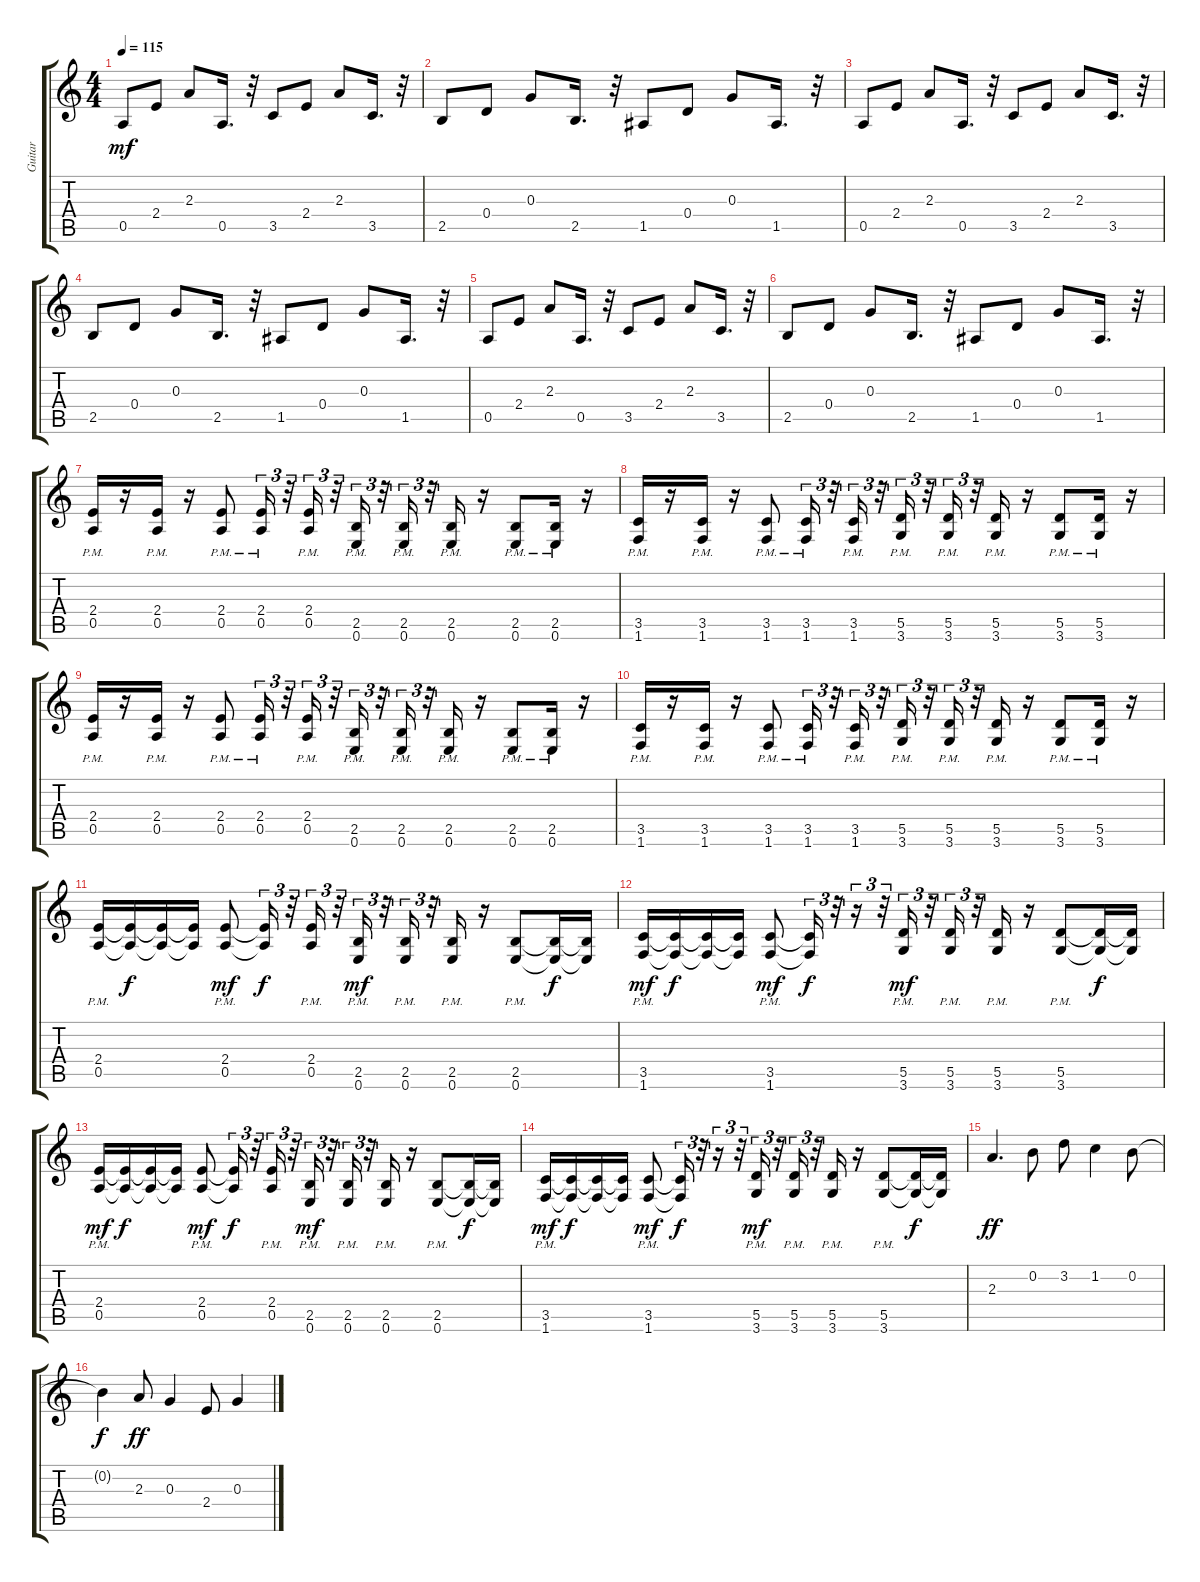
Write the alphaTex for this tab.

\track ("Guitar" "Guitar") {instrument electricguitarclean}
\staff {score tabs}
\tuning (E4 B3 G3 D3 A2 E2) {hide}
\ts (4 4)
\tempo 115
\clef g2
\ks c
0.5.8{dy mf} 2.4.8 2.3.8 0.5.16{d} r.32 3.5.8 2.4.8 2.3.8 3.5.16{d} r.32 |
2.5.8 0.4.8 0.3.8 2.5.16{d} r.32 1.5.8 0.4.8 0.3.8 1.5.16{d} r.32 |
0.5.8 2.4.8 2.3.8 0.5.16{d} r.32 3.5.8 2.4.8 2.3.8 3.5.16{d} r.32 |
2.5.8 0.4.8 0.3.8 2.5.16{d} r.32 1.5.8 0.4.8 0.3.8 1.5.16{d} r.32 |
0.5.8 2.4.8 2.3.8 0.5.16{d} r.32 3.5.8 2.4.8 2.3.8 3.5.16{d} r.32 |
2.5.8 0.4.8 0.3.8 2.5.16{d} r.32 1.5.8 0.4.8 0.3.8 1.5.16{d} r.32 |
(2.4{pm} 0.5{pm}).16{instrument electricguitarclean} r.16 (2.4{pm} 0.5{pm}).16 r.16 (2.4{pm} 0.5{pm}).8 (2.4{pm} 0.5{pm}).16{tu (3 2)} r.32{tu (3 2)} (2.4{pm} 0.5{pm}).16{tu (3 2)} r.32{tu (3 2)} (2.5{pm} 0.6{pm}).16{tu (3 2)} r.32{tu (3 2)} (2.5{pm} 0.6{pm}).16{tu (3 2)} r.32{tu (3 2)} (2.5{pm} 0.6{pm}).16 r.16 (2.5{pm} 0.6).8 (2.5{pm} 0.6{pm}).16 r.16 |
(3.5{pm} 1.6{pm}).16 r.16 (3.5{pm} 1.6{pm}).16 r.16 (3.5{pm} 1.6{pm}).8 (3.5{pm} 1.6{pm}).16{tu (3 2)} r.32{tu (3 2)} (3.5{pm} 1.6{pm}).16{tu (3 2)} r.32{tu (3 2)} (5.5{pm} 3.6{pm}).16{tu (3 2)} r.32{tu (3 2)} (5.5{pm} 3.6{pm}).16{tu (3 2)} r.32{tu (3 2)} (5.5{pm} 3.6{pm}).16 r.16 (5.5{pm} 3.6{pm}).8 (5.5{pm} 3.6{pm}).16 r.16 |
(2.4{pm} 0.5{pm}).16 r.16 (2.4{pm} 0.5{pm}).16 r.16 (2.4{pm} 0.5{pm}).8 (2.4{pm} 0.5{pm}).16{tu (3 2)} r.32{tu (3 2)} (2.4{pm} 0.5{pm}).16{tu (3 2)} r.32{tu (3 2)} (2.5{pm} 0.6{pm}).16{tu (3 2)} r.32{tu (3 2)} (2.5{pm} 0.6{pm}).16{tu (3 2)} r.32{tu (3 2)} (2.5{pm} 0.6{pm}).16 r.16 (2.5{pm} 0.6).8 (2.5{pm} 0.6{pm}).16 r.16 |
(3.5{pm} 1.6{pm}).16 r.16 (3.5{pm} 1.6{pm}).16 r.16 (3.5{pm} 1.6{pm}).8 (3.5{pm} 1.6{pm}).16{tu (3 2)} r.32{tu (3 2)} (3.5{pm} 1.6{pm}).16{tu (3 2)} r.32{tu (3 2)} (5.5{pm} 3.6{pm}).16{tu (3 2)} r.32{tu (3 2)} (5.5{pm} 3.6{pm}).16{tu (3 2)} r.32{tu (3 2)} (5.5{pm} 3.6{pm}).16 r.16 (5.5{pm} 3.6{pm}).8 (5.5{pm} 3.6{pm}).16 r.16 |
(2.4{pm} 0.5{pm}).16{instrument overdrivenguitar} (2.4{t} 0.5{t}).16{dy f} (2.4{t} 0.5{t}).16 (2.4{t} 0.5{t}).16 (2.4{pm} 0.5{pm}).8{dy mf} (2.4{t} 0.5{t}).16{tu (3 2) dy f} r.32{tu (3 2)} (2.4{pm} 0.5{pm}).16{tu (3 2)} r.32{tu (3 2)} (2.5{pm} 0.6{pm}).16{tu (3 2) dy mf} r.32{tu (3 2)} (2.5{pm} 0.6{pm}).16{tu (3 2)} r.32{tu (3 2)} (2.5{pm} 0.6{pm}).16 r.16 (2.5{pm} 0.6{pm}).8 (2.5{t} 0.6{t}).16{dy f} (2.5{t} 0.6{t}).16 |
(3.5{pm} 1.6{pm}).16{dy mf} (3.5{t} 1.6{t}).16{dy f} (3.5{t} 1.6{t}).16 (3.5{t} 1.6{t}).16 (3.5{pm} 1.6{pm}).8{dy mf} (3.5{t} 1.6{t}).16{tu (3 2) dy f} r.32{tu (3 2)} r.16{tu (3 2)} r.32{tu (3 2)} (5.5{pm} 3.6{pm}).16{tu (3 2) dy mf} r.32{tu (3 2)} (5.5{pm} 3.6{pm}).16{tu (3 2)} r.32{tu (3 2)} (5.5{pm} 3.6{pm}).16 r.16 (5.5{pm} 3.6{pm}).8 (5.5{t} 3.6{t}).16{dy f} (5.5{t} 3.6{t}).16 |
(2.4{pm} 0.5{pm}).16{dy mf} (2.4{t} 0.5{t}).16{dy f} (2.4{t} 0.5{t}).16 (2.4{t} 0.5{t}).16 (2.4{pm} 0.5{pm}).8{dy mf} (2.4{t} 0.5{t}).16{tu (3 2) dy f} r.32{tu (3 2)} (2.4{pm} 0.5{pm}).16{tu (3 2)} r.32{tu (3 2)} (2.5{pm} 0.6{pm}).16{tu (3 2) dy mf} r.32{tu (3 2)} (2.5{pm} 0.6{pm}).16{tu (3 2)} r.32{tu (3 2)} (2.5{pm} 0.6{pm}).16 r.16 (2.5{pm} 0.6{pm}).8 (2.5{t} 0.6{t}).16{dy f} (2.5{t} 0.6{t}).16 |
(3.5{pm} 1.6{pm}).16{dy mf} (3.5{t} 1.6{t}).16{dy f} (3.5{t} 1.6{t}).16 (3.5{t} 1.6{t}).16 (3.5{pm} 1.6{pm}).8{dy mf} (3.5{t} 1.6{t}).16{tu (3 2) dy f} r.32{tu (3 2)} r.16{tu (3 2)} r.32{tu (3 2)} (5.5{pm} 3.6{pm}).16{tu (3 2) dy mf} r.32{tu (3 2)} (5.5{pm} 3.6{pm}).16{tu (3 2)} r.32{tu (3 2)} (5.5{pm} 3.6{pm}).16 r.16 (5.5{pm} 3.6{pm}).8 (5.5{t} 3.6{t}).16{dy f} (5.5{t} 3.6{t}).16 |
2.3.4{d dy ff instrument distortionguitar} 0.2.8 3.2.8 1.2.4 0.2.8 |
0.2{t}.4{dy f} 2.3.8{dy ff} 0.3.4 2.4.8 0.3.4
